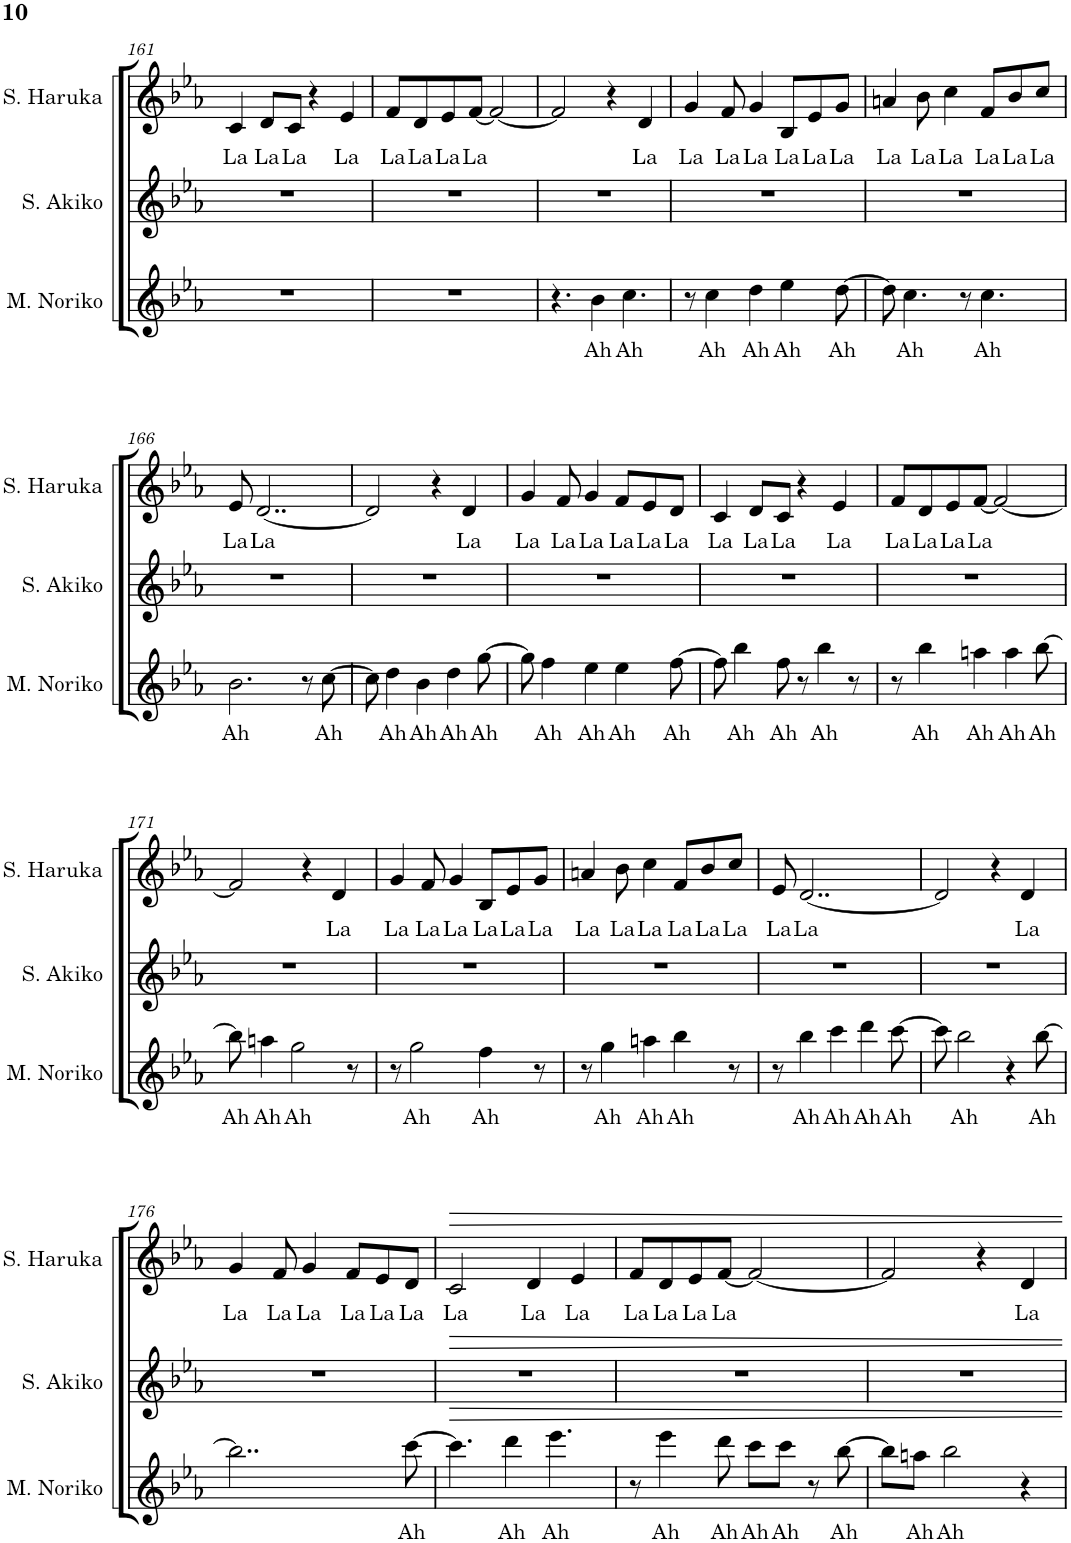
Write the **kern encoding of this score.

**kern	**text	**kern	**kern	**text
*part3	*part3	*part2	*part1	*part1
*staff3	*staff3	*staff2	*staff1	*staff1
*I"みとせのりこ	*	*I"志方あきこ	*I"霜月はるか	*
!!LO:PB:g=z
*clefG2	*	*clefG2	*clefG2	*
*k[b-e-a-]	*	*k[b-e-a-]	*k[b-e-a-]	*
*M4/4	*	*M4/4	*M4/4	*
=161	=161	=161	=161	=161
!	!	!	!	!LO:LY:b
1r	.	1r	4c/	La
!	!	!	!	!LO:LY:b
.	.	.	8d/L	La
!	!	!	!	!LO:LY:b
.	.	.	8c/J	La
.	.	.	4r	.
!	!	!	!	!LO:LY:b
.	.	.	4e-/	La
=162	=162	=162	=162	=162
!	!	!	!	!LO:LY:b
1r	.	1r	8f/L	La
!	!	!	!	!LO:LY:b
.	.	.	8d/	La
!	!	!	!	!LO:LY:b
.	.	.	8e-/	La
!	!	!	!	!LO:LY:b
.	.	.	[8f/J	La
.	.	.	2f/_	.
=163	=163	=163	=163	=163
4.r	.	1r	2f/]	.
!	!LO:LY:b	!	!	!
4b-\	Ah	.	.	.
.	.	.	4r	.
!	!LO:LY:b	!	!	!
4.cc\	Ah	.	.	.
!	!	!	!	!LO:LY:b
.	.	.	4d/	La
=164	=164	=164	=164	=164
!	!	!	!	!LO:LY:b
8r	.	1r	4g/	La
!	!LO:LY:b	!	!	!
4cc\	Ah	.	.	.
!	!	!	!	!LO:LY:b
.	.	.	8f/	La
!	!LO:LY:b	!	!	!LO:LY:b
4dd\	Ah	.	4g/	La
!	!LO:LY:b	!	!	!LO:LY:b
4ee-\	Ah	.	8B-/L	La
!	!	!	!	!LO:LY:b
.	.	.	8e-/	La
!	!LO:LY:b	!	!	!LO:LY:b
[8dd\	Ah	.	8g/J	La
=165	=165	=165	=165	=165
!	!	!	!	!LO:LY:b
8dd\]	.	1r	4an/	La
!	!LO:LY:b	!	!	!
4.cc\	Ah	.	.	.
!	!	!	!	!LO:LY:b
.	.	.	8b-\	La
!	!	!	!	!LO:LY:b
.	.	.	4cc\	La
8r	.	.	.	.
!	!LO:LY:b	!	!	!LO:LY:b
4.cc\	Ah	.	8f/L	La
!	!	!	!	!LO:LY:b
.	.	.	8b-/	La
!	!	!	!	!LO:LY:b
.	.	.	8cc/J	La
!!LO:LB:g=z
=166	=166	=166	=166	=166
!	!LO:LY:b	!	!	!LO:LY:b
2.b-\	Ah	1r	8e-/	La
!	!	!	!	!LO:LY:b
.	.	.	[2..d/	La
8r	.	.	.	.
!	!LO:LY:b	!	!	!
[8cc\	Ah	.	.	.
=167	=167	=167	=167	=167
8cc\]	.	1r	2d/]	.
!	!LO:LY:b	!	!	!
4dd\	Ah	.	.	.
!	!LO:LY:b	!	!	!
4b-\	Ah	.	.	.
.	.	.	4r	.
!	!LO:LY:b	!	!	!
4dd\	Ah	.	.	.
!	!	!	!	!LO:LY:b
.	.	.	4d/	La
!	!LO:LY:b	!	!	!
[8gg\	Ah	.	.	.
=168	=168	=168	=168	=168
!	!	!	!	!LO:LY:b
8gg\]	.	1r	4g/	La
!	!LO:LY:b	!	!	!
4ff\	Ah	.	.	.
!	!	!	!	!LO:LY:b
.	.	.	8f/	La
!	!LO:LY:b	!	!	!LO:LY:b
4ee-\	Ah	.	4g/	La
!	!LO:LY:b	!	!	!LO:LY:b
4ee-\	Ah	.	8f/L	La
!	!	!	!	!LO:LY:b
.	.	.	8e-/	La
!	!LO:LY:b	!	!	!LO:LY:b
[8ff\	Ah	.	8d/J	La
=169	=169	=169	=169	=169
!	!	!	!	!LO:LY:b
8ff\]	.	1r	4c/	La
!	!LO:LY:b	!	!	!
4bb-\	Ah	.	.	.
!	!	!	!	!LO:LY:b
.	.	.	8d/L	La
!	!LO:LY:b	!	!	!LO:LY:b
8ff\	Ah	.	8c/J	La
8r	.	.	4r	.
!	!LO:LY:b	!	!	!
4bb-\	Ah	.	.	.
!	!	!	!	!LO:LY:b
.	.	.	4e-/	La
8r	.	.	.	.
=170	=170	=170	=170	=170
!	!	!	!	!LO:LY:b
8r	.	1r	8f/L	La
!	!LO:LY:b	!	!	!LO:LY:b
4bb-\	Ah	.	8d/	La
!	!	!	!	!LO:LY:b
.	.	.	8e-/	La
!	!LO:LY:b	!	!	!LO:LY:b
4aan\	Ah	.	[8f/J	La
.	.	.	2f/_	.
!	!LO:LY:b	!	!	!
4aa\	Ah	.	.	.
!	!LO:LY:b	!	!	!
[8bb-\	Ah	.	.	.
!!LO:LB:g=z
=171	=171	=171	=171	=171
!	!LO:LY:b	!	!	!
8bb-\]	Ah	1r	2f/]	.
!	!LO:LY:b	!	!	!
4aan\	Ah	.	.	.
!	!LO:LY:b	!	!	!
2gg\	Ah	.	.	.
.	.	.	4r	.
!	!	!	!	!LO:LY:b
.	.	.	4d/	La
8r	.	.	.	.
=172	=172	=172	=172	=172
!	!	!	!	!LO:LY:b
8r	.	1r	4g/	La
!	!LO:LY:b	!	!	!
2gg\	Ah	.	.	.
!	!	!	!	!LO:LY:b
.	.	.	8f/	La
!	!	!	!	!LO:LY:b
.	.	.	4g/	La
!	!LO:LY:b	!	!	!LO:LY:b
4ff\	Ah	.	8B-/L	La
!	!	!	!	!LO:LY:b
.	.	.	8e-/	La
!	!	!	!	!LO:LY:b
8r	.	.	8g/J	La
=173	=173	=173	=173	=173
!	!	!	!	!LO:LY:b
8r	.	1r	4an/	La
!	!LO:LY:b	!	!	!
4gg\	Ah	.	.	.
!	!	!	!	!LO:LY:b
.	.	.	8b-\	La
!	!LO:LY:b	!	!	!LO:LY:b
4aan\	Ah	.	4cc\	La
!	!LO:LY:b	!	!	!LO:LY:b
4bb-\	Ah	.	8f/L	La
!	!	!	!	!LO:LY:b
.	.	.	8b-/	La
!	!	!	!	!LO:LY:b
8r	.	.	8cc/J	La
=174	=174	=174	=174	=174
!	!	!	!	!LO:LY:b
8r	.	1r	8e-/	La
!	!LO:LY:b	!	!	!LO:LY:b
4bb-\	Ah	.	[2..d/	La
!	!LO:LY:b	!	!	!
4ccc\	Ah	.	.	.
!	!LO:LY:b	!	!	!
4ddd\	Ah	.	.	.
!	!LO:LY:b	!	!	!
[8ccc\	Ah	.	.	.
=175	=175	=175	=175	=175
8ccc\]	.	1r	2d/]	.
!	!LO:LY:b	!	!	!
2bb-\	Ah	.	.	.
.	.	.	4r	.
4r	.	.	.	.
!	!	!	!	!LO:LY:b
.	.	.	4d/	La
!	!LO:LY:b	!	!	!
[8bb-\	Ah	.	.	.
!!LO:LB:g=z
=176	=176	=176	=176	=176
!	!	!	!	!LO:LY:b
2..bb-\]	.	1r	4g/	La
!	!	!	!	!LO:LY:b
.	.	.	8f/	La
!	!	!	!	!LO:LY:b
.	.	.	4g/	La
!	!	!	!	!LO:LY:b
.	.	.	8f/L	La
!	!	!	!	!LO:LY:b
.	.	.	8e-/	La
!	!LO:LY:b	!	!	!LO:LY:b
[8ccc\	Ah	.	8d/J	La
=177	=177	=177	=177	=177
!	!	!	!	!LO:LY:b
4.ccc\]	.	1r	2c/	La
!	!LO:LY:b	!	!	!
4ddd\	Ah	.	.	.
!	!	!	!	!LO:LY:b
.	.	.	4d/	La
!	!LO:LY:b	!	!	!
4.eee-\	Ah	.	.	.
!	!	!	!	!LO:LY:b
.	.	.	4e-/	La
=178	=178	=178	=178	=178
!	!	!	!	!LO:LY:b
8r	.	1r	8f/L	La
!	!LO:LY:b	!	!	!LO:LY:b
4eee-\	Ah	.	8d/	La
!	!	!	!	!LO:LY:b
.	.	.	8e-/	La
!	!LO:LY:b	!	!	!LO:LY:b
8ddd\	Ah	.	[8f/J	La
!	!LO:LY:b	!	!	!
8ccc\L	Ah	.	2f/_	.
!	!LO:LY:b	!	!	!
8ccc\J	Ah	.	.	.
8r	.	.	.	.
!	!LO:LY:b	!	!	!
[8bb-\	Ah	.	.	.
=179	=179	=179	=179	=179
8bb-\L]	.	1r	2f/]	.
!	!LO:LY:b	!	!	!
8aan\J	Ah	.	.	.
!	!LO:LY:b	!	!	!
2bb-\	Ah	.	.	.
.	.	.	4r	.
!	!	!	!	!LO:LY:b
4r	.	.	4d/	La
=	=	=	=	=
*-	*-	*-	*-	*-
